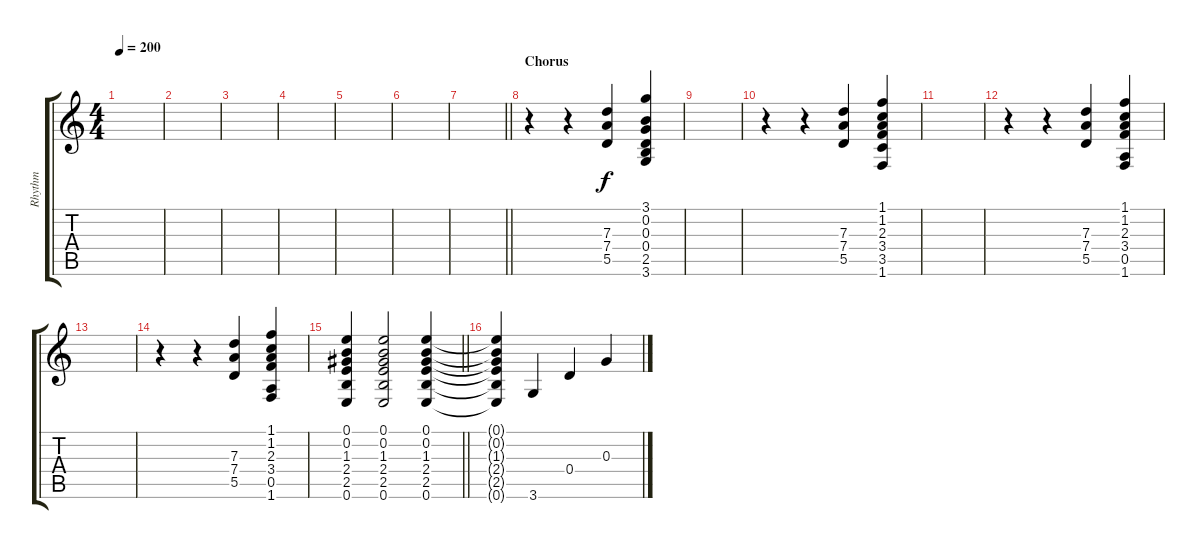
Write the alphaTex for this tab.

\track ("Rhythm" "Rhythm") {instrument distortionguitar}
\staff {score tabs}
\tuning (E4 B3 G3 D3 A2 E2) {hide}
\ts (4 4)
\tempo 200
\clef g2
\ks c
|
|
|
|
|
|
\barLineRight lightlight
|
\section ("" "Chorus")
r.4 r.4 (7.3 7.4 5.5).4 (3.1 0.2 0.3 0.4 2.5 3.6).4 |
|
r.4 r.4 (7.3 7.4 5.5).4 (1.1 1.2 2.3 3.4 3.5 1.6).4 |
|
r.4 r.4 (7.3 7.4 5.5).4 (1.1 1.2 2.3 3.4 0.5 1.6).4 |
|
r.4 r.4 (7.3 7.4 5.5).4 (1.1 1.2 2.3 3.4 0.5 1.6).4 |
\barLineRight lightlight
(0.1 0.2 1.3 2.4 2.5 0.6).4 (0.1 0.2 1.3 2.4 2.5 0.6).2 (0.1 0.2 1.3 2.4 2.5 0.6).4 |
(0.1{t} 0.2{t} 1.3{t} 2.4{t} 2.5{t} 0.6{t}).4 3.6.4 0.4.4 0.3.4
